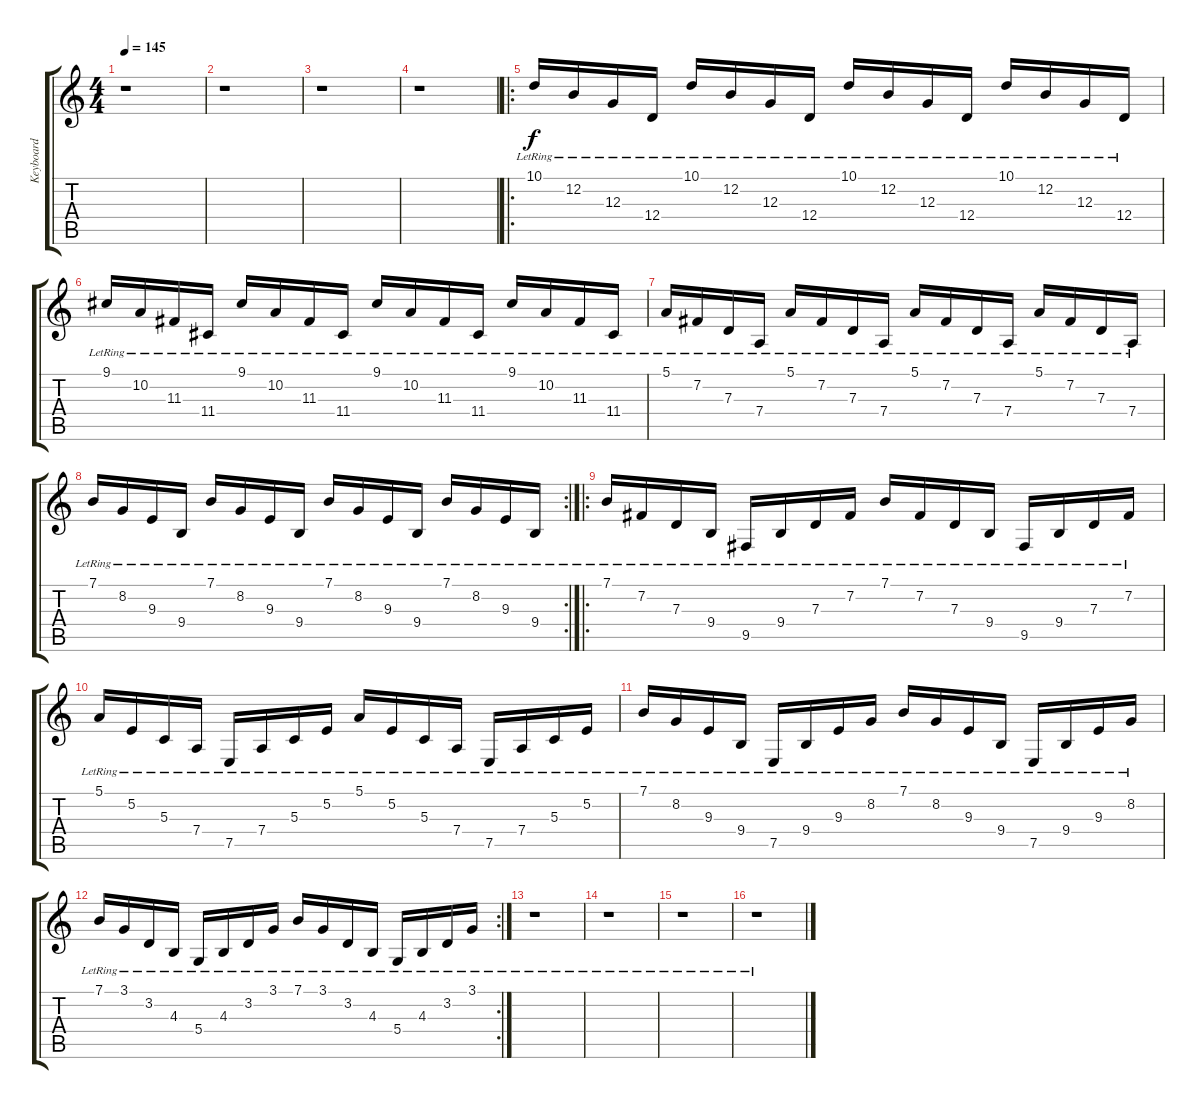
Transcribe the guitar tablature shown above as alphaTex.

\track ("Keyboard" "Keyboard") {instrument harpsichord}
\staff {score tabs}
\tuning (E4 B3 G3 D3 A2 E2) {hide}
\ts (4 4)
\tempo 145
\clef g2
\ks c
r.1{dy f instrument harpsichord} |
r.1 |
r.1 |
r.1 |
\ro
10.1{lr}.16 12.2{lr}.16 12.3{lr}.16 12.4{lr}.16 10.1{lr}.16 12.2{lr}.16 12.3{lr}.16 12.4{lr}.16 10.1{lr}.16 12.2{lr}.16 12.3{lr}.16 12.4{lr}.16 10.1{lr}.16 12.2{lr}.16 12.3{lr}.16 12.4{lr}.16 |
9.1{lr}.16 10.2{lr}.16 11.3{lr}.16 11.4{lr}.16 9.1{lr}.16 10.2{lr}.16 11.3{lr}.16 11.4{lr}.16 9.1{lr}.16 10.2{lr}.16 11.3{lr}.16 11.4{lr}.16 9.1{lr}.16 10.2{lr}.16 11.3{lr}.16 11.4{lr}.16 |
5.1{lr}.16 7.2{lr}.16 7.3{lr}.16 7.4{lr}.16 5.1{lr}.16 7.2{lr}.16 7.3{lr}.16 7.4{lr}.16 5.1{lr}.16 7.2{lr}.16 7.3{lr}.16 7.4{lr}.16 5.1{lr}.16 7.2{lr}.16 7.3{lr}.16 7.4{lr}.16 |
\rc 2
7.1{lr}.16 8.2{lr}.16 9.3{lr}.16 9.4{lr}.16 7.1{lr}.16 8.2{lr}.16 9.3{lr}.16 9.4{lr}.16 7.1{lr}.16 8.2{lr}.16 9.3{lr}.16 9.4{lr}.16 7.1{lr}.16 8.2{lr}.16 9.3{lr}.16 9.4{lr}.16 |
\ro
7.1{lr}.16 7.2{lr}.16 7.3{lr}.16 9.4{lr}.16 9.5{lr}.16 9.4{lr}.16 7.3{lr}.16 7.2{lr}.16 7.1{lr}.16 7.2{lr}.16 7.3{lr}.16 9.4{lr}.16 9.5{lr}.16 9.4{lr}.16 7.3{lr}.16 7.2{lr}.16 |
5.1{lr}.16 5.2{lr}.16 5.3{lr}.16 7.4{lr}.16 7.5{lr}.16 7.4{lr}.16 5.3{lr}.16 5.2{lr}.16 5.1{lr}.16 5.2{lr}.16 5.3{lr}.16 7.4{lr}.16 7.5{lr}.16 7.4{lr}.16 5.3{lr}.16 5.2{lr}.16 |
7.1{lr}.16 8.2{lr}.16 9.3{lr}.16 9.4{lr}.16 7.5{lr}.16 9.4{lr}.16 9.3{lr}.16 8.2{lr}.16 7.1{lr}.16 8.2{lr}.16 9.3{lr}.16 9.4{lr}.16 7.5{lr}.16 9.4{lr}.16 9.3{lr}.16 8.2{lr}.16 |
\rc 2
7.1{lr}.16 3.1{lr}.16 3.2{lr}.16 4.3{lr}.16 5.4{lr}.16 4.3{lr}.16 3.2{lr}.16 3.1{lr}.16 7.1{lr}.16 3.1{lr}.16 3.2{lr}.16 4.3{lr}.16 5.4{lr}.16 4.3{lr}.16 3.2{lr}.16 3.1{lr}.16 |
r.1 |
r.1 |
r.1 |
r.1
